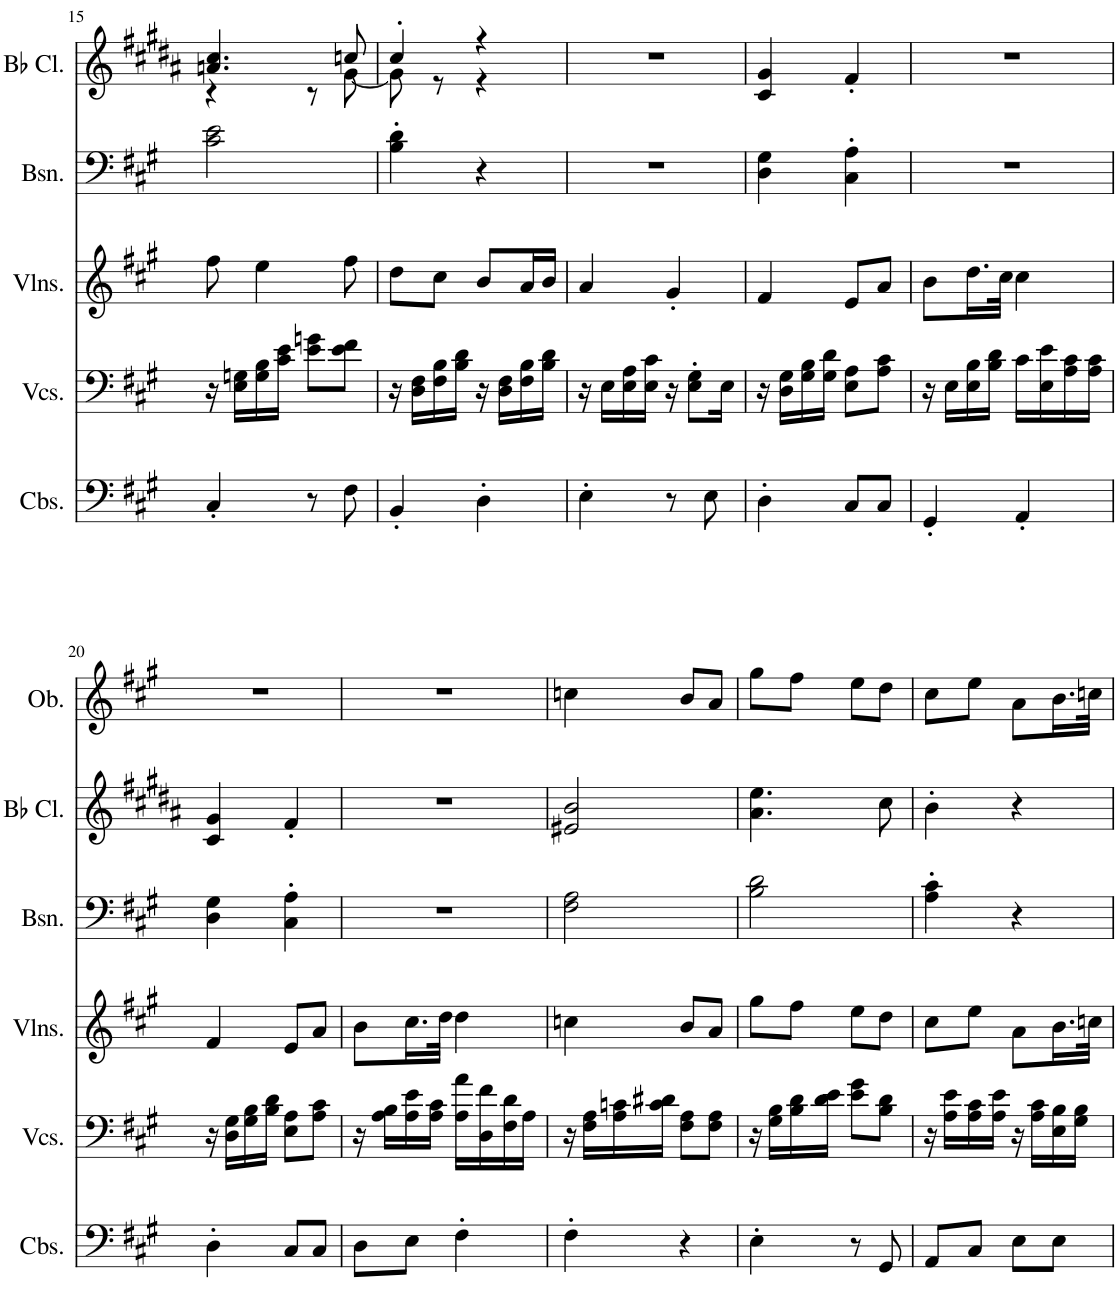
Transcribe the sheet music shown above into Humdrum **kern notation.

**kern	**kern	**kern	**kern	**kern	**kern
*part6	*part5	*part4	*part3	*part2	*part1
*staff6	*staff5	*staff4	*staff3	*staff2	*staff1
*I"Contrabasses, Contrabasse	*I"Violoncellos, Viola	*I"Violins, Violine I	*I"Bassoon, 2 Fagotti	*I"Bb Clarinet, 2 Clarinetti in A	*I"Oboe, 2 Oboi
*I'Cbs.	*I'Vcs.	*I'Vlns.	*I'Bsn.	*I'Bb Cl.	*I'Ob.
!!LO:PB:g=z
*clefF4	*clefF4	*clefG2	*clefF4	*clefG2	*clefG2
*Trd7c12	*	*	*	*Trd1c2	*
*k[f#c#g#]	*k[f#c#g#]	*k[f#c#g#]	*k[f#c#g#]	*k[f#c#g#d#a#]	*k[f#c#g#]
*M2/4	*M2/4	*M2/4	*M2/4	*M2/4	*M2/4
=15	=15	=15	=15	=15	=15
*	*	*	*	*^	*
4C#'/	16r	8ff#\	2c#\ 2e\	4.an/ 4.cc#/	4r	2r
.	16E\ 16Gn\LL	.	.	.	.	.
.	16G\ 16B\	4ee\	.	.	.	.
.	16c#\ 16e\JJ	.	.	.	.	.
8r	8e\ 8gn\L	.	.	.	8r	.
8F#\	8e\ 8f#\J	8ff#\	.	8ccn/	[8g#\	.
=16	=16	=16	=16	=16	=16	=16
4BB'/	16r	8dd\L	4B\' 4d\'	4cc#'/	8g#\]	2r
.	16D\ 16F#\LL	.	.	.	.	.
.	16F#\ 16B\	8cc#\J	.	.	8r	.
.	16B\ 16d\JJ	.	.	.	.	.
4D'\	16r	8b/L	4r	4r	4r	.
.	16D\ 16F#\LL	.	.	.	.	.
.	16F#\ 16B\	16a/L	.	.	.	.
.	16B\ 16d\JJ	16b/JJ	.	.	.	.
*	*	*	*	*v	*v	*
=17	=17	=17	=17	=17	=17
4E'\	16r	4a/	2r	2r	2r
.	16E\LL	.	.	.	.
.	16E\ 16A\	.	.	.	.
.	16E\ 16c#\JJ	.	.	.	.
8r	16r	4g#'/	.	.	.
.	8E\' 8G#\'L	.	.	.	.
8E\	.	.	.	.	.
.	16E\Jk	.	.	.	.
=18	=18	=18	=18	=18	=18
4D'\	16r	4f#/	4D\ 4G#\	4c#/ 4g#/	2r
.	16D\ 16G#\LL	.	.	.	.
.	16G#\ 16B\	.	.	.	.
.	16G#\ 16d\JJ	.	.	.	.
8C#/L	8E\ 8A\L	8e/L	4C#\' 4A\'	4f#'/	.
8C#/J	8A\ 8c#\J	8a/J	.	.	.
=19	=19	=19	=19	=19	=19
4GG#'/	16r	8b\L	2r	2r	2r
.	16E\LL	.	.	.	.
.	16E\ 16B\	16.dd\L	.	.	.
.	16B\ 16d\JJ	.	.	.	.
.	.	32cc#\JJk	.	.	.
4AA'/	16c#\LL	4cc#\	.	.	.
.	16E\ 16e\	.	.	.	.
.	16A\ 16c#\	.	.	.	.
.	16A\ 16c#\JJ	.	.	.	.
!!LO:LB:g=z
=20	=20	=20	=20	=20	=20
4D'\	16r	4f#/	4D\ 4G#\	4c#/ 4g#/	2r
.	16D\ 16G#\LL	.	.	.	.
.	16G#\ 16B\	.	.	.	.
.	16B\ 16d\JJ	.	.	.	.
8C#/L	8E\ 8A\L	8e/L	4C#\' 4A\'	4f#'/	.
8C#/J	8A\ 8c#\J	8a/J	.	.	.
=21	=21	=21	=21	=21	=21
8D\L	16r	8b\L	2r	2r	2r
.	16A\ 16B\LL	.	.	.	.
8E\J	16A\ 16e\	16.cc#\L	.	.	.
.	16A\ 16c#\JJ	.	.	.	.
.	.	32dd\JJk	.	.	.
4F#'\	16A\ 16a\LL	4dd\	.	.	.
.	16D\ 16f#\	.	.	.	.
.	16F#\ 16d\	.	.	.	.
.	16A\JJ	.	.	.	.
=22	=22	=22	=22	=22	=22
4F#'\	16r	4ccn\	2F#\ 2A\	2e#X/ 2b/	4ccn\
.	16F#\ 16A\LL	.	.	.	.
.	16A\ 16cn\	.	.	.	.
.	16c\ 16d#X\JJ	.	.	.	.
4r	8F#\ 8A\L	8b/L	.	.	8b/L
.	8F#\ 8A\J	8a/J	.	.	8a/J
=23	=23	=23	=23	=23	=23
4E'\	16r	8gg#\L	2B\ 2d\	4.a#\ 4.ee\	8gg#\L
.	16G#\ 16B\LL	.	.	.	.
.	16B\ 16d\	8ff#\J	.	.	8ff#\J
.	16d\ 16e\JJ	.	.	.	.
8r	8e\ 8g#\L	8ee\L	.	.	8ee\L
8GG#/	8B\ 8d\J	8dd\J	.	8cc#\	8dd\J
=24	=24	=24	=24	=24	=24
8AA/L	16r	8cc#\L	4A\' 4c#\'	4b'\	8cc#\L
.	16A\ 16e\LL	.	.	.	.
8C#/J	16A\ 16c#\	8ee\J	.	.	8ee\J
.	16A\ 16e\JJ	.	.	.	.
8E\L	16r	8a\L	4r	4r	8a\L
.	16A\ 16c#\LL	.	.	.	.
8E\J	16E\ 16B\	16.b\L	.	.	16.b\L
.	16G#\ 16B\JJ	.	.	.	.
.	.	32ccn\JJk	.	.	32ccn\JJk
=	=	=	=	=	=
*-	*-	*-	*-	*-	*-
